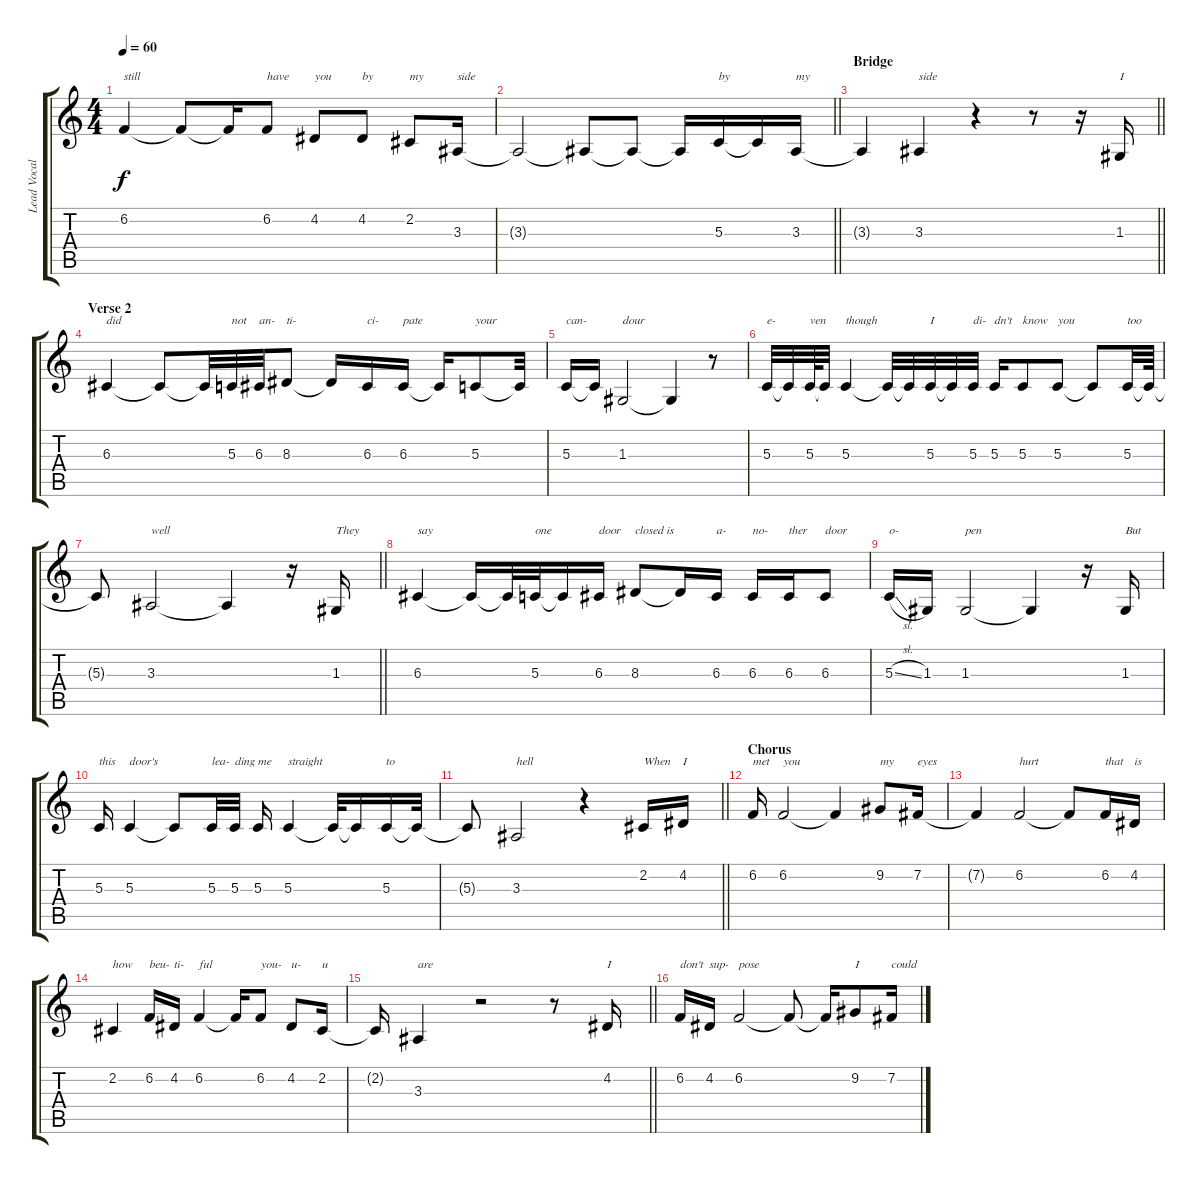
\track ("Lead Vocals" "Lead Vocal") {instrument altosax}
\staff {score tabs}
\tuning (E4 B3 G3 D3 A2 E2) {hide}
\ts (4 4)
\tempo 60
\clef g2
\ks c
6.2.4{txt "still" dy f} 6.2{t}.8 6.2{t}.16 6.2.8{txt "have"} 4.2.8{txt "you"} 4.2.8{txt "by"} 2.2.8{txt "my"} 3.3.16{txt "side"} |
\barLineRight lightlight
3.3{t}.2 3.3{t}.8 3.3{t}.8 3.3{t}.16 5.3.16{txt "by"} 5.3{t}.16 3.3.16{txt "my"} |
\section ("" "Bridge")
\barLineRight lightlight
3.3{t}.4 3.3.4{txt "side"} r.4 r.8 r.16 1.3.16{txt "I"} |
\section ("" "Verse 2")
6.3.4{txt "did"} 6.3{t}.8 6.3{t}.32 5.3.32{txt "not"} 6.3.32{txt "an-"} 8.3.8{txt "ti-"} 8.3{t}.16 6.3.16{txt "ci-"} 6.3.16{txt "pate"} 6.3{t}.16 5.3.8{txt "your"} 5.3{t}.32 |
5.3.16{txt "can-"} 5.3{t}.16 1.3.2{txt "dour"} 1.3{t}.4 r.8 |
5.3.32{txt "e-"} 5.3{t}.32 5.3.64{txt "ven"} 5.3{t}.32 5.3.4{txt "though"} 5.3{t}.32 5.3{t}.32 5.3.32{txt "I"} 5.3{t}.32 5.3.32{txt "di-"} 5.3.16{txt "dn't"} 5.3.8{txt "know"} 5.3.8{txt "you"} 5.3{t}.8 5.3.32{txt "too"} 5.3{t}.64 |
\barLineRight lightlight
5.3{t}.8 3.3.2{txt "well"} 3.3{t}.4 r.16 1.3.16{txt "They"} |
6.3.4{txt "say"} 6.3{t}.16 6.3{t}.32 5.3.32{txt "one"} 5.3{t}.16 6.3.16{txt "door"} 8.3.8{txt "closed is"} 8.3{t}.16 6.3.16{txt "a-"} 6.3.16{txt "no-"} 6.3.16{txt "ther"} 6.3.8{txt "door"} |
5.3{sl}.16{txt "o-"} 1.3.16 1.3.2{txt "pen"} 1.3{t}.4 r.16 1.3.16{txt "But"} |
5.3.16{txt "this"} 5.3.4{txt "door's"} 5.3{t}.8 5.3.32{txt "lea-"} 5.3.32{txt "ding"} 5.3.16{txt "me"} 5.3.4{txt "straight"} 5.3{t}.32 5.3{t}.16 5.3.16{txt "to"} 5.3{t}.32 |
\barLineRight lightlight
5.3{t}.8 3.3.2{txt "hell"} r.4 2.2.16{txt "When"} 4.2.16{txt "I"} |
\section ("" "Chorus")
6.2.16{txt "met"} 6.2.2{txt "you"} 6.2{t}.4 9.2.8{txt "my"} 7.2.16{txt "eyes"} |
7.2{t}.4 6.2.2{txt "hurt"} 6.2{t}.8 6.2.16{txt "that"} 4.2.16{txt "is"} |
2.2.4{txt "how"} 6.2.16{txt "beu-"} 4.2.16{txt "ti-"} 6.2.4{txt "ful"} 6.2{t}.16 6.2.8{txt "you-"} 4.2.8{txt "u-"} 2.2.16{txt "u"} |
\barLineRight lightlight
2.2{t}.16 3.3.4{txt "are"} r.2 r.8 4.2.16{txt "I"} |
6.2.16{txt "don't"} 4.2.16{txt "sup-"} 6.2.2{txt "pose"} 6.2{t}.8 6.2{t}.16 9.2.8{txt "I"} 7.2.16{txt "could"}
